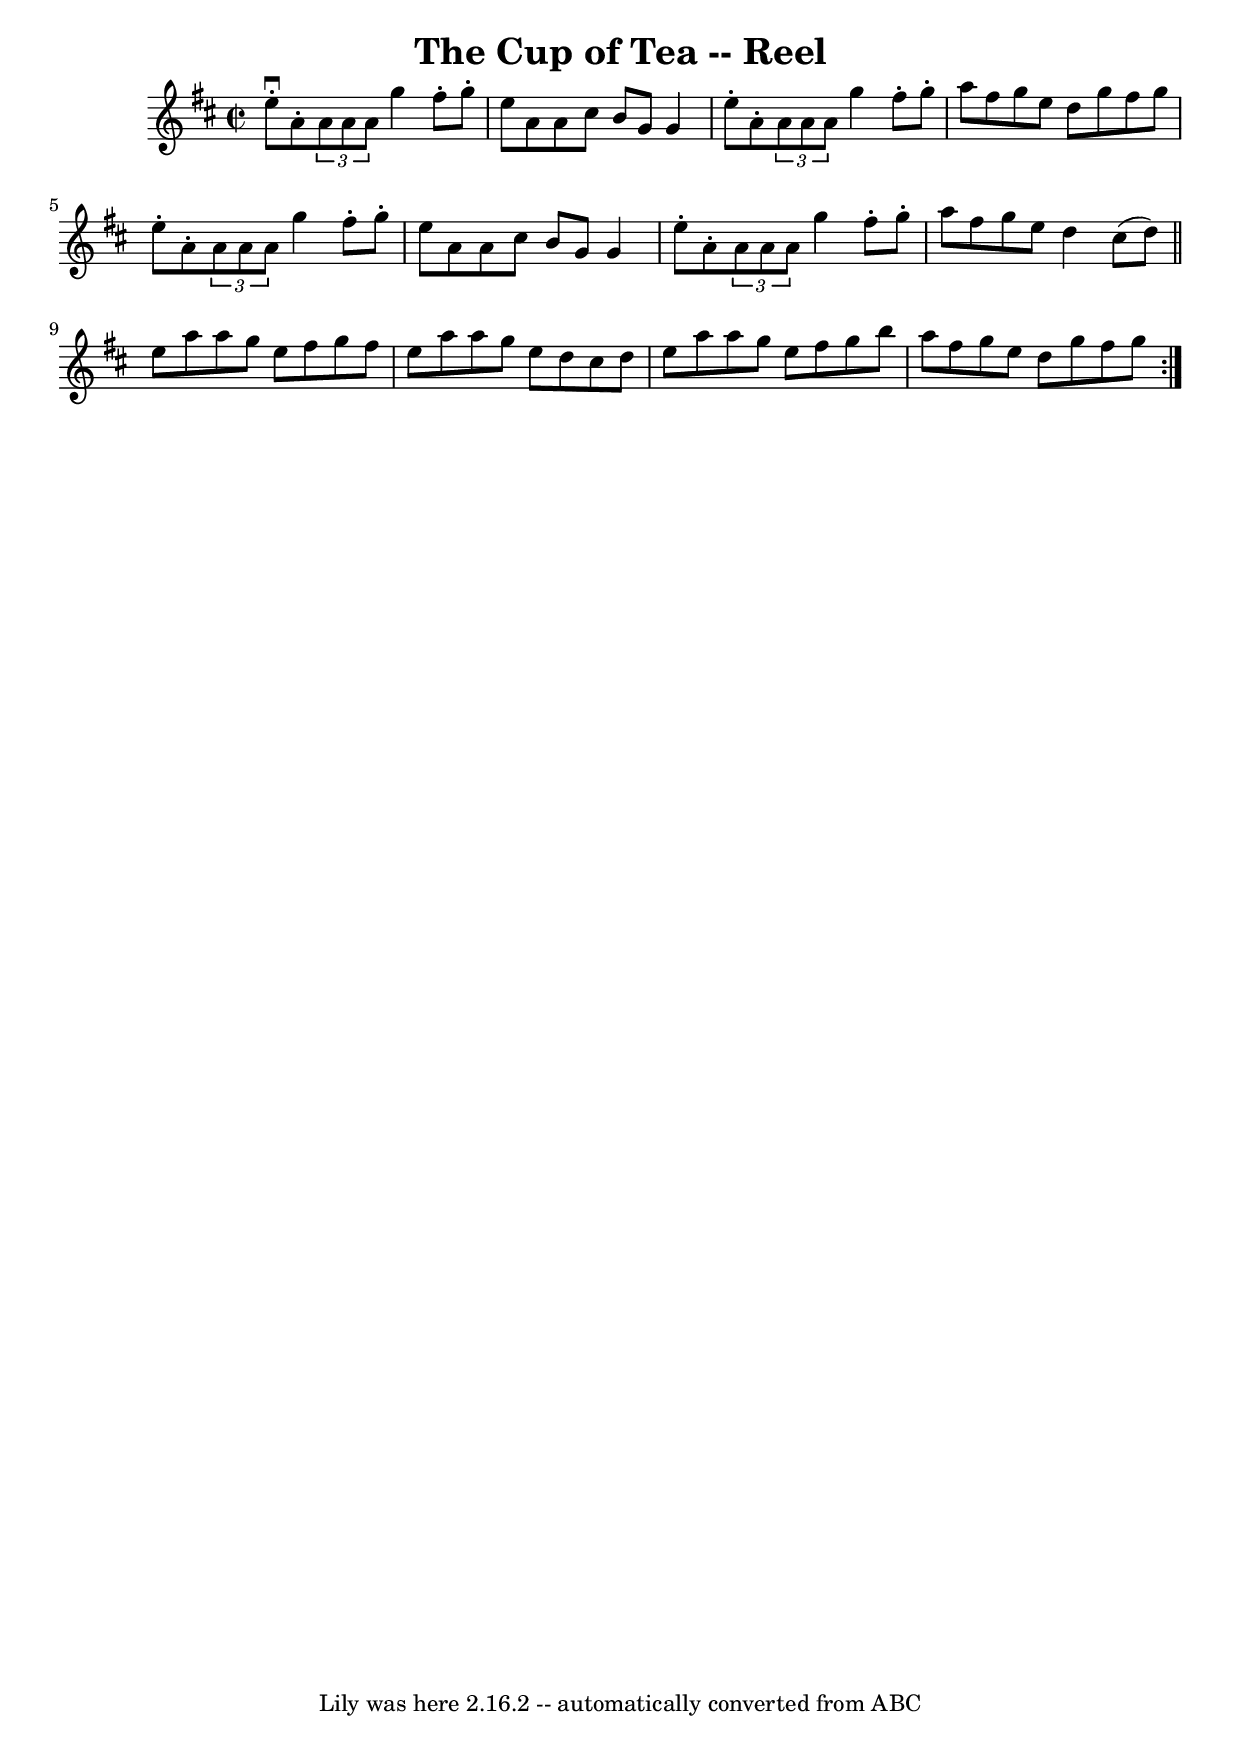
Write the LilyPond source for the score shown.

\version "2.16.2"
\include "Mammoth.ily"
\header {
  %% book = "Ryan's Mammoth Collection"
  crossRefNumber = "1"
  footnotes = ""
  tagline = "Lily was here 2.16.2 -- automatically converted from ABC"
  title = "The Cup of Tea -- Reel"

}
voicedefault =  {



  \repeat volta 2 {

    \override Staff.TimeSignature #'style = #'C
    \time 2/2 
    \key d \major
    e''8^\downbow-. a'8 -. \times 2/3 { a'8 a'8  
					a'8  
				      } g''4 fis''8 -. g''8 -. |
    e''8 a'8 a'8 cis''8  
    b'8 g'8 g'4  |
    e''8 -. a'8 -. \times 2/3 { a'8 a'8    
				a'8  
			      } g''4 fis''8 -. g''8 -. |
    a''8 fis''8 g''8 e''8  
    d''8 g''8 fis''8 g''8  |
    e''8 -. a'8 -. \times 2/3 {   
      a'8 a'8 a'8  
    } g''4 fis''8 -. g''8 -. |
    e''8 a'8    
    a'8 cis''8 b'8 g'8 g'4  |
    e''8 -. a'8 -. \times 2/3 {   
      a'8 a'8 a'8  
    } g''4 fis''8 -. g''8 -. |
    a''8 fis''8    
    g''8 e''8 d''4 cis''8 (d''8) \bar "||" e''8 a''8    
    a''8 g''8 e''8 fis''8 g''8 fis''8  |
    e''8 a''8    
    a''8 g''8 e''8 d''8 cis''8 d''8  |
    e''8 a''8 a''8 
    g''8 e''8 fis''8 g''8 b''8  |
    a''8 fis''8 g''8    
    e''8 d''8 g''8 fis''8 g''8  
  }   

}

\score{
  <<

    \context Staff="default"
    {
      \voicedefault 
      
    }

  >>
  \layout {
    
  }
  \midi {
  }

}
